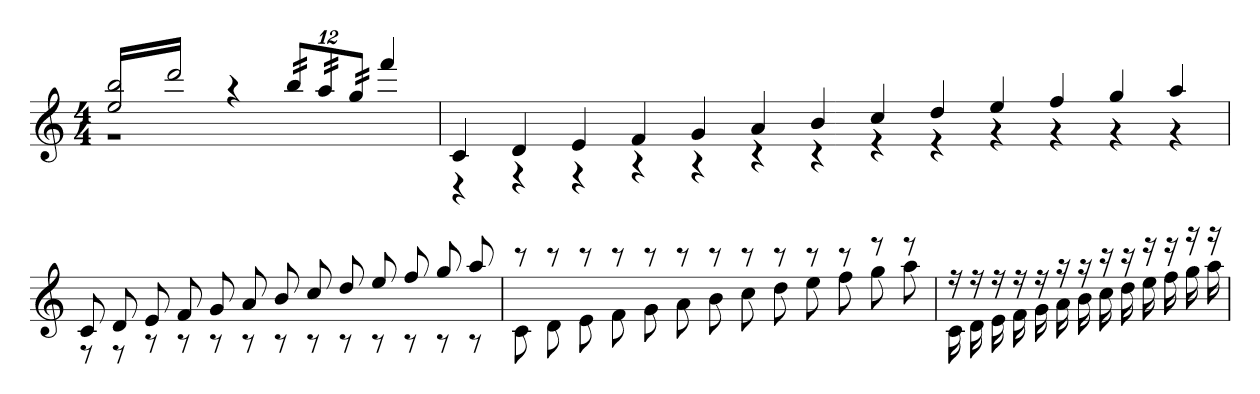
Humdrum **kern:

**kern
*part1
*staff1
*clefG2
*k[]
*M4/4
=1
*^
*tremolo	*
16bb/ 16ee/LL	1r
16ddd/	.
16bb/ 16ee/	.
16ddd/	.
16bb/ 16ee/	.
16ddd/	.
16bb/ 16ee/	.
16ddd/JJ	.
4r	.
.	.
.	.
.	.
*Xbrackettup	*
48bbLLL	.
48bb	.
48bb	.
48bb	.
48aa	.
48aa	.
48aa	.
48aa	.
48gg	.
48gg	.
48gg	.
48ggJJJ	.
*Xtremolo	*
4fff/	4ryy
=	=
4c	4r
4d	4r
4e	4r
4f	4r
4g	4r
4a	4r
4b	4r
4cc	4r
4dd	4r
4ee	4r
4ff	4r
4gg	4r
4aa	4r
=	=
8c	8r
8d	8r
8e	8r
8f	8r
8g	8r
8a	8r
8b	8r
8cc	8r
8dd	8r
8ee	8r
8ff	8r
8gg	8r
8aa	8r
=	=
8r	8c
8r	8d
8r	8e
8r	8f
8r	8g
8r	8a
8r	8b
8r	8cc
8r	8dd
8r	8ee
8r	8ff
8r	8gg
8r	8aa
=	=
16r	16c
16r	16d
16r	16e
16r	16f
16r	16g
16r	16a
16r	16b
16r	16cc
16r	16dd
16r	16ee
16r	16ff
16r	16gg
16r	16aa
*v	*v
=
*-
